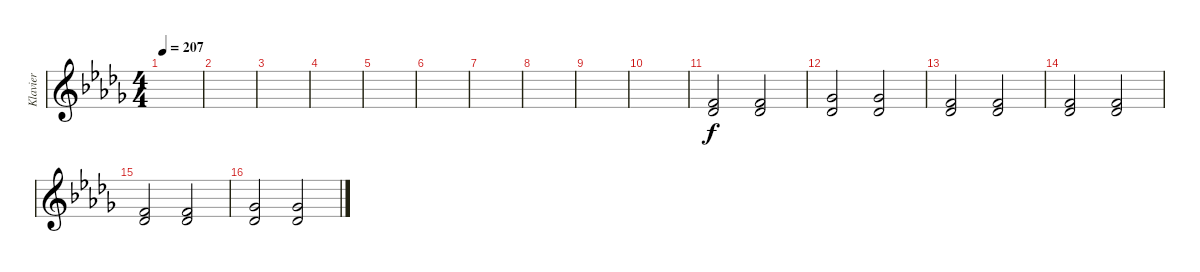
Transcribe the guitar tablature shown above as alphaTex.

\track ("Klavier" "Klavier") {instrument acousticgrandpiano}
\staff {score}
\tuning (E4 B3 G3 D3 A2 E2) {hide}
\ts (4 4)
\tempo 207
\clef g2
\ks bbminor
|
|
|
|
|
|
|
|
|
|
(1.1 2.2).2 (1.1 2.2).2 |
(2.1 2.2).2 (2.1 2.2).2 |
(1.1 2.2).2 (1.1 2.2).2 |
(1.1 2.2).2 (1.1 2.2).2 |
(1.1 2.2).2 (1.1 2.2).2 |
(2.1 2.2).2 (2.1 2.2).2
